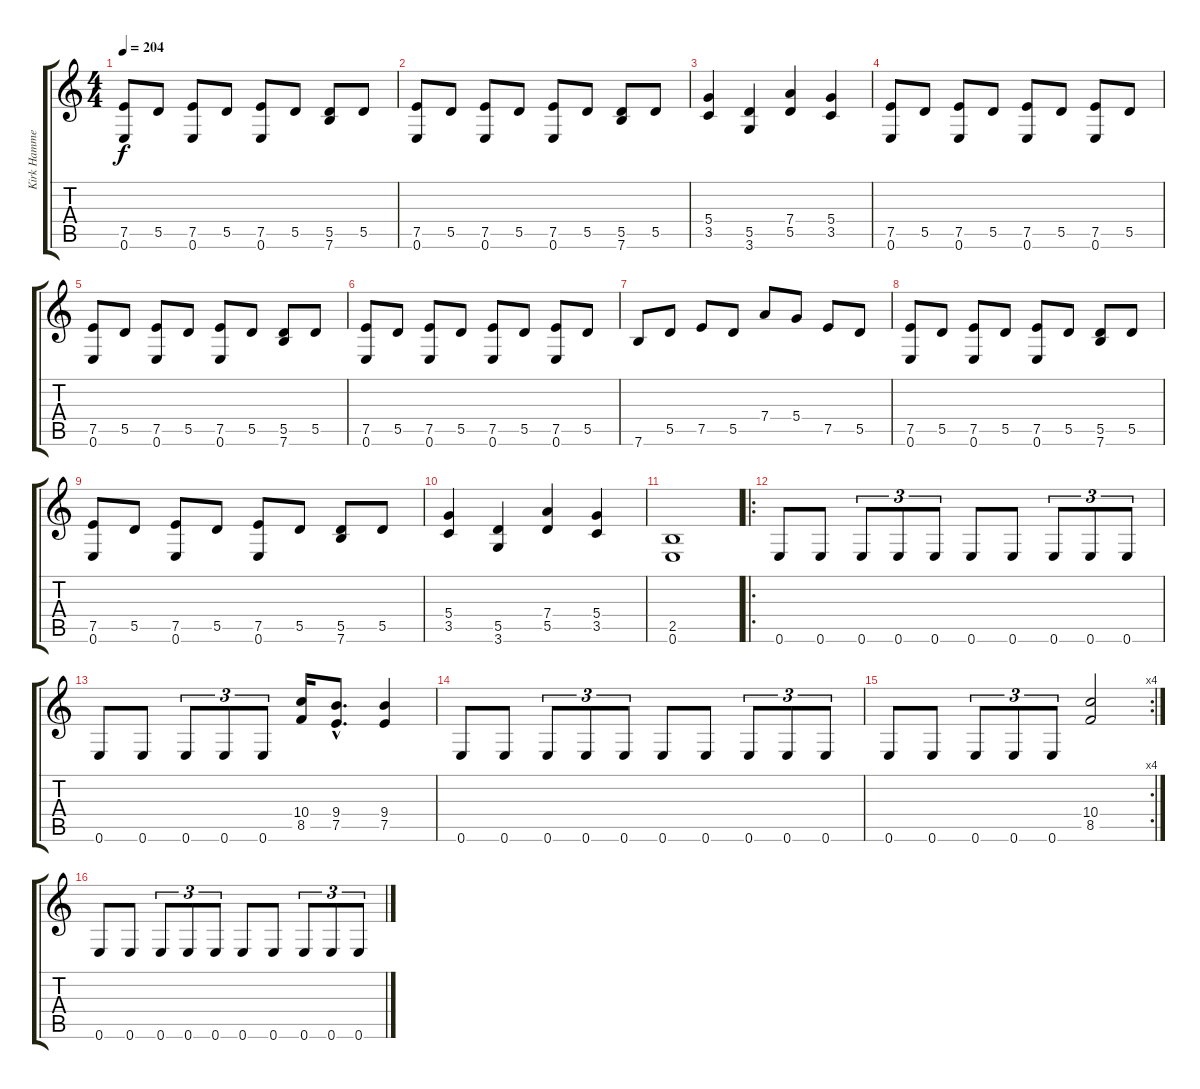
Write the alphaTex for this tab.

\track ("Kirk Hammet (Guitar 2)" "Kirk Hamme") {instrument distortionguitar}
\staff {score tabs}
\tuning (E4 B3 G3 D3 A2 E2) {hide}
\ts (4 4)
\tempo 204
\clef g2
\ks c
(7.5 0.6).8{dy f} 5.5.8 (7.5 0.6).8 5.5.8 (7.5 0.6).8 5.5.8 (5.5 7.6).8 5.5.8 |
(7.5 0.6).8 5.5.8 (7.5 0.6).8 5.5.8 (7.5 0.6).8 5.5.8 (5.5 7.6).8 5.5.8 |
(5.4 3.5).4 (5.5 3.6).4 (7.4 5.5).4 (5.4 3.5).4 |
(7.5 0.6).8 5.5.8 (7.5 0.6).8 5.5.8 (7.5 0.6).8 5.5.8 (7.5 0.6).8 5.5.8 |
(7.5 0.6).8 5.5.8 (7.5 0.6).8 5.5.8 (7.5 0.6).8 5.5.8 (5.5 7.6).8 5.5.8 |
(7.5 0.6).8 5.5.8 (7.5 0.6).8 5.5.8 (7.5 0.6).8 5.5.8 (7.5 0.6).8 5.5.8 |
7.6.8 5.5.8 7.5.8 5.5.8 7.4.8 5.4.8 7.5.8 5.5.8 |
(7.5 0.6).8 5.5.8 (7.5 0.6).8 5.5.8 (7.5 0.6).8 5.5.8 (5.5 7.6).8 5.5.8 |
(7.5 0.6).8 5.5.8 (7.5 0.6).8 5.5.8 (7.5 0.6).8 5.5.8 (5.5 7.6).8 5.5.8 |
(5.4 3.5).4 (5.5 3.6).4 (7.4 5.5).4 (5.4 3.5).4 |
(2.5 0.6).1 |
\ro
0.6.8 0.6.8 0.6.8{tu (3 2)} 0.6.8{tu (3 2)} 0.6.8{tu (3 2)} 0.6.8 0.6.8 0.6.8{tu (3 2)} 0.6.8{tu (3 2)} 0.6.8{tu (3 2)} |
0.6.8 0.6.8 0.6.8{tu (3 2)} 0.6.8{tu (3 2)} 0.6.8{tu (3 2)} (10.4 8.5).16 (9.4{hac} 7.5{hac}).8{d} (9.4 7.5).4 |
0.6.8 0.6.8 0.6.8{tu (3 2)} 0.6.8{tu (3 2)} 0.6.8{tu (3 2)} 0.6.8 0.6.8 0.6.8{tu (3 2)} 0.6.8{tu (3 2)} 0.6.8{tu (3 2)} |
\rc 4
0.6.8 0.6.8 0.6.8{tu (3 2)} 0.6.8{tu (3 2)} 0.6.8{tu (3 2)} (10.4 8.5).2 |
0.6.8 0.6.8 0.6.8{tu (3 2)} 0.6.8{tu (3 2)} 0.6.8{tu (3 2)} 0.6.8 0.6.8 0.6.8{tu (3 2)} 0.6.8{tu (3 2)} 0.6.8{tu (3 2)}
